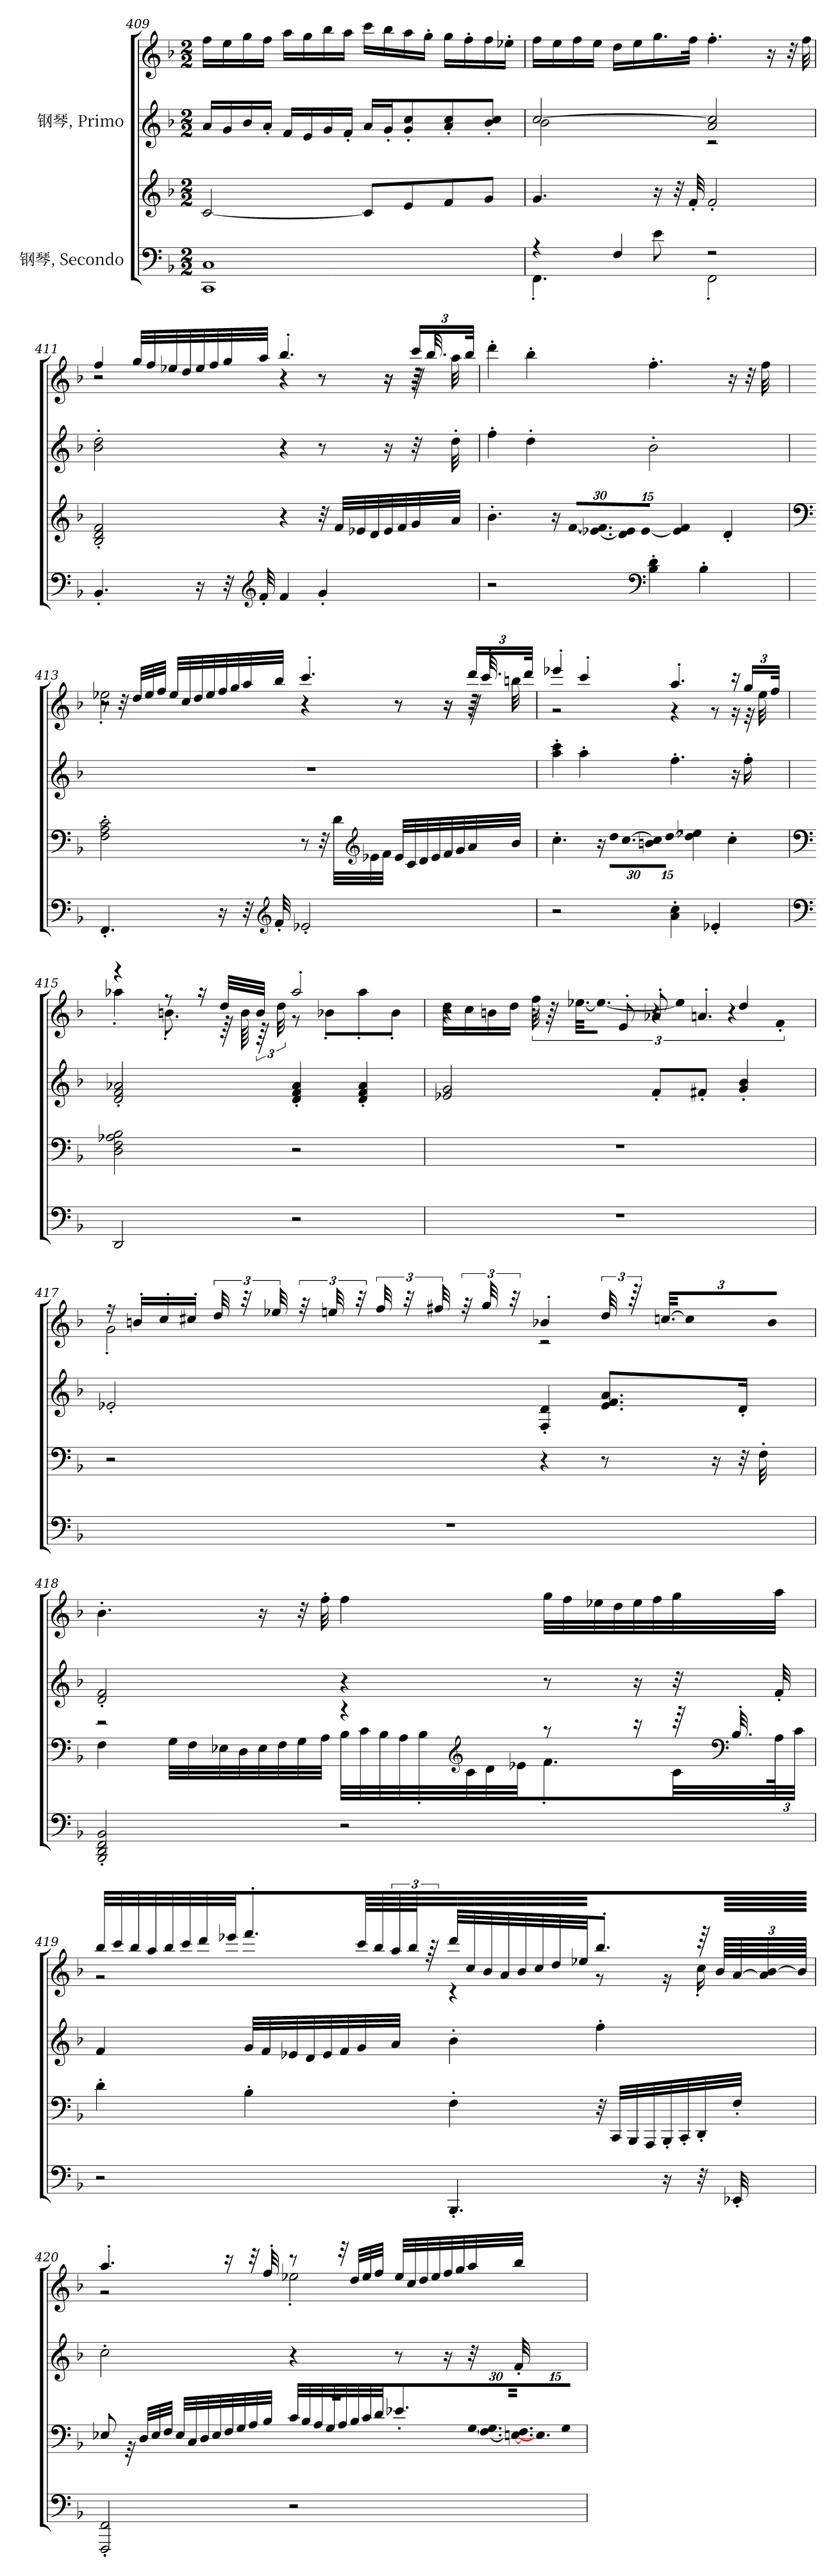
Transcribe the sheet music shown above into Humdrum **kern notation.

**kern	**kern	**kern	**kern
*part2	*part2	*part1	*part1
*staff4	*staff3	*staff2	*staff1
*I"钢琴, Secondo	*	*I"钢琴, Primo	*
*clefF4	*clefG2	*clefG2	*clefG2
*k[b-]	*k[b-]	*k[b-]	*k[b-]
*M2/2	*M2/2	*M2/2	*M2/2
=409	=409	=409	=409
1CC 1C	[2c/	16a/LL	16ff\LL
.	.	16g/	16ee\
.	.	16b-/	16gg\
.	.	16a'/JJ	16ff\JJ
.	.	16f/LL	16aa\LL
.	.	16e/	16gg\
.	.	16g/	16bb-\
.	.	16f'/JJ	16aa\JJ
.	8c/L]	16a/LL	16ccc\LL
.	.	16g'/J	16bb-\
.	8e/	8g/' 8cc/'	16aa\
.	.	.	16gg'\JJ
.	8f/	8a/' 8cc/'	16gg\LL
.	.	.	16ff'\
.	8g/J	8b-/' 8cc/'J	16ff\
.	.	.	16ee-X'\JJ
!!LO:LB:g=z
=410	=410	=410	=410
*^	*	*^	*
4r	4.FF'\	4.g/	[2cc/	2b-\	16ff\LL
.	.	.	.	.	16ee\
.	.	.	.	.	16ff\
.	.	.	.	.	16ee\JJ
4F/	.	.	.	.	16dd\LL
.	.	.	.	.	16ee\
.	8e\	16r	.	.	16.gg\
.	.	32r	.	.	.
.	.	32f'/	.	.	32ff\JJk
2r	2FF'\	2f'/	2a/ 2cc/]	2r	4.ff'\
.	.	.	.	.	16r
.	.	.	.	.	32r
.	.	.	.	.	32ff\
*v	*v	*	*v	*v	*
=411	=411	=411	=411
*	*	*	*MM66
*	*	*	*^
*	*	*	*	*^
4.BB-'/	2B-/' 2d/' 2f/'	2b-\' 2dd\'	2r	2r	4ff/
.	.	.	.	.	32gg/LLL
.	.	.	.	.	32ff/
.	.	.	.	.	32ee-X/
.	.	.	.	.	32dd/
16r	.	.	.	.	32ee-/
.	.	.	.	.	32ff/
32r	.	.	.	.	32gg/
*clefG2	*	*	*	*	*
32f'/	.	.	.	.	32aa/JJJ
4f/	4r	4r	4r	4r	4.bb-'/
4g'/	32r	8r	8r	8r	.
.	32f/LLL	.	.	.	.
.	32e-X/	.	.	.	.
.	32d/	.	.	.	.
.	32e-/	16r	16r	16r	16r
.	32f/	.	.	.	.
*	*	*	*	*	*Xbrackettup
.	32g/	32r	64r	32r	24ccc/LL
.	.	.	32.bb-'/	.	.
.	32a/JJJ	32dd'\	.	32aa\	.
.	.	.	.	.	48bb-/JJk
*	*	*	*v	*v	*v
!!LO:PB:g=z
=412	=412	=412	=412
2r	4.b-'\	4ff'\	4ddd'\
.	.	4dd'\	4bb-'\
.	16r	.	.
*	*Xbrackettup	*	*
!	!LO:N:vis=256%9	!	!
.	[960%17f/LLLL	.	.
!	!LO:N:vis=256.	!	!
.	[1920%17e-X/ 1920%17f/]K	.	.
!	!LO:N:vis=256%9	!	!
.	960%17d/ 960%17e-/]	.	.
.	1920ryy	.	.
!	!LO:N:vis=256%9	!	!
.	[960%17e-/JJJJ	.	.
*clefF4	*	*	*
4B-\' 4d\'	4e-/] 4f/	2b-'\	4.ff'\
4B-'\	4d'/	.	.
.	.	.	16r
.	.	.	32r
.	.	.	32ff\
!!LO:LB:g=z
=413	=413	=413	=413
*	*clefF4	*	*
*	*	*	*^
*	*	*	*	*^
4.FF'/	2F\' 2A\' 2c\'	1r	2r	2ee-X'\	8r
.	.	.	.	.	32r
.	.	.	.	.	32dd/LLL
.	.	.	.	.	32ee-/
.	.	.	.	.	32ff/JJJ
.	.	.	.	.	32ee-/LLL
.	.	.	.	.	32cc/
.	.	.	.	.	32dd/
.	.	.	.	.	32ee-/
16r	.	.	.	.	32ff/
.	.	.	.	.	32gg/
32r	.	.	.	.	32aa/
*clefG2	*	*	*	*	*
32f'/	.	.	.	.	32bb-/JJJ
2e-X'/	8r	.	4r	4r	4.ccc'/
.	32r	.	.	.	.
.	32d\LLL	.	.	.	.
*	*clefG2	*	*	*	*
.	32e-X\	.	.	.	.
.	32f\JJJ	.	.	.	.
.	32e-/LLL	.	8r	8r	.
.	32c/	.	.	.	.
.	32d/	.	.	.	.
.	32e-/	.	.	.	.
.	32f/	.	16r	16r	16r
.	32g/	.	.	.	.
.	32a/	.	64r	32r	24ddd/LL
.	.	.	32.ccc'/	.	.
.	32b-/JJJ	.	.	32bbn\	.
.	.	.	.	.	48ddd/JJk
*	*	*	*	*v	*v
!!LO:LB:g=z
=414	=414	=414	=414	=414
2r	4.cc'\	4aa\' 4ccc\'	4eee-X'/	2r
.	.	4aa'\	4ccc'/	.
.	16r	.	.	.
!	!LO:N:vis=256%9	!	!	!
.	960%17dd\LLLL	.	.	.
!	!LO:N:vis=256.	!	!	!
.	[1920%17cc\K	.	.	.
!	!LO:N:vis=256%9	!	!	!
.	960%17bn\ 960%17cc\]	.	.	.
.	1920ryy	.	.	.
!	!LO:N:vis=256%9	!	!	!
.	[960%17dd\JJJJ	.	.	.
4a\' 4cc\'	4dd\] 4ee-X\	4.ff'\	4.aa'/	4r
4e-X'/	4cc'\	.	.	8r
.	.	16r	16r	16r
.	.	16ff'\	24gg/LL	32r
.	.	.	.	32ee\
.	.	.	48ff/JJk	.
=415	=415	=415	=415	=415
*clefF4	*clefF4	*	*	*
2DD/	2D\ 2F\ 2A-X\ 2B-\	2d/' 2f/' 2a-X/'	4r	4aa-X'\
.	.	.	8r	8.bn'\
.	.	.	16r	.
.	.	.	32dd/LLL	64r
.	.	.	.	64b\
*	*	*	*	*brackettup
.	.	.	32b/JJJ	96r
.	.	.	.	48dd\
2r	2r	4d/' 4f/' 4a-/'	2aa-'/	8r
.	.	.	.	8b-X'\L
.	.	4d/' 4f/' 4a-/'	.	8aa-'\
.	.	.	.	8b-'\J
!!LO:PB:g=z
=416	=416	=416	=416	=416
*	*	*	*	*^
1r	1r	2e-X/ 2g/	2r	16dd\LL	4r
.	.	.	.	16cc\	.
.	.	.	.	16bn\	.
.	.	.	.	16dd\JJ	.
.	.	.	.	48ff\	8r
.	.	.	.	96r	.
.	.	.	.	[48.ee-X\KKL	.
.	.	.	.	8.ee-\J_	.
.	.	.	.	.	8e'/
.	.	8f'/L	4r	4ee-\]	8a-X'/
.	.	8f#X'/J	.	.	4.an'/
.	.	4g/' 4b-/'	4dd/	8r	.
.	.	.	.	8f'\	.
*	*	*	*	*v	*v
!!LO:LB:g=z
=417	=417	=417	=417	=417
1r	2r	2e-X'/	16r	2g'\
.	.	.	16bn'/LL	.
.	.	.	16cc'/	.
.	.	.	16cc#X'/JJ	.
.	.	.	48dd/	.
.	.	.	48r	.
.	.	.	48ee-X/	.
.	.	.	48r	.
.	.	.	48een/	.
.	.	.	48r	.
.	.	.	48ff/	.
.	.	.	48r	.
.	.	.	48ff#X/	.
.	.	.	48r	.
.	.	.	48gg/	.
.	.	.	48r	.
*	*	*	*MM66	*
.	4r	4F/' 4d/'	4b-X'/	2r
.	8r	8.e-/ 8.f/ 8.a/L	48dd/	.
.	.	.	96r	.
.	.	.	[48.ccn/KKL	.
.	.	.	8cc/]	.
.	16r	.	.	.
.	32r	16d'/Jk	16b-/Jk	.
.	32F'\	.	.	.
*	*	*	*v	*v
!!LO:LB:g=z
=418	=418	=418	=418
*	*^	*	*
2BBB-/' 2DD/' 2FF/' 2BB-/'	2r	4F\	2d/' 2f/'	4.b-'\
.	.	32G\LLL	.	.
.	.	32F\	.	.
.	.	32E-X\	.	.
.	.	32D\	.	.
.	.	32E-\	.	16r
.	.	32F\	.	.
.	.	32G\	.	32r
.	.	32A\JJJ	.	32ff'\
2r	4r	32B-\LLL	4r	4ff\
.	.	32c\	.	.
.	.	32B-\	.	.
.	.	32A\	.	.
.	.	32B-'\	.	.
*	*clefG2	*	*	*
.	.	32c\	.	.
.	.	32d\	.	.
.	.	32e-X\JJ	.	.
.	8r	8.f'\	8r	32gg\LLL
.	.	.	.	32ff\
.	.	.	.	32ee-X\
.	.	.	.	32dd\
.	16r	.	16r	32ee-\
.	.	.	.	32ff\
.	64r	32c\LL	32r	32gg\
*	*clefF4	*	*	*
.	32.B-'/	.	.	.
.	.	96A\K	32f'/	32aa\JJJ
.	.	48c\JJJ	.	.
*	*v	*v	*	*
!!LO:PB:g=z
=419	=419	=419	=419
*	*	*	*^
2r	4d'\	4f/	32bb-/LLL	2r
.	.	.	32ccc/	.
.	.	.	32bb-/	.
.	.	.	32aa/	.
.	.	.	32bb-/	.
.	.	.	32ccc/	.
.	.	.	32ddd/	.
.	.	.	32eee-X/JJ	.
.	4B-'\	32g/LLL	8.fff'/	.
.	.	32f/	.	.
.	.	32e-X/	.	.
.	.	32d/	.	.
.	.	32e-/	.	.
.	.	32f/	.	.
.	.	32g/	64ccc/LLL	.
.	.	.	64bb-/	.
.	.	32a/JJJ	96aa/	.
.	.	.	96bb-/JJJJ	.
.	.	.	96r	.
4.BBB-'/	4F'\	4b-'\	32ddd/LLL	4r
.	.	.	32cc/	.
.	.	.	32b-/	.
.	.	.	32a/	.
.	.	.	32b-/	.
.	.	.	32cc/	.
.	.	.	32dd/	.
.	.	.	32ee-X/JJ	.
.	32r	4ff'\	8.bb-'/J	8r
.	32CC/LLL	.	.	.
.	32BBB-/	.	.	.
.	32AAA/	.	.	.
16r	32BBB-'/	.	.	16r
.	32CC'/	.	.	.
32r	32DD'/	.	64r	16cc'\
.	.	.	64b-/LLLL	.
*	*	*	*Xbrackettup	*
32EE-X'/	32F'/JJJ	.	[96a/	.
.	.	.	96a/] [96b-/	.
.	.	.	96b-/JJJJ]	.
!!LO:LB:g=z	!!
=420	=420	=420	=420	=420
*	*^	*	*	*
2FFF/' 2FF/'	1r	8E-X/	2cc'\	4.aa'/	2r
.	.	32r	.	.	.
.	.	32D/LLL	.	.	.
.	.	32E-/	.	.	.
.	.	32F/JJJ	.	.	.
.	.	32E-/LLL	.	.	.
.	.	32C/	.	.	.
.	.	32D/	.	.	.
.	.	32E-/	.	.	.
.	.	32F/	.	16r	.
.	.	32G/	.	.	.
.	.	32A/	.	32r	.
.	.	32B-/JJJ	.	32ff'/	.
2r	.	32c/LLL	4r	8r	2ee-X'\
.	.	32B-/	.	.	.
.	.	32A/	.	.	.
.	.	32G/	.	.	.
.	.	32A/	.	32r	.
.	.	32B-/	.	32dd/LLL	.
.	.	32c/	.	32ee-/	.
.	.	32d/JJ	.	32ff/JJJ	.
.	.	8.e-X'/	8r	32ee-/LLL	.
.	.	.	.	32cc/	.
.	.	.	.	32dd/	.
.	.	.	.	32ee-/	.
.	.	.	16r	32ff/	.
.	.	.	.	32gg/	.
!	!	!LO:N:vis=256%9	!	!	!
.	.	[960%17G/LLL	32r	32aa/	.
!	!	!LO:N:vis=256.	!	!	!
.	.	[1920%17F/ 1920%17G/]L	.	.	.
!	!	!LO:N:vis=256.	!	!	!
.	.	[1920%17En/ 1920%17F/]	.	.	.
.	.	.	32f'/	32bb-/JJJ	.
.	.	1920ryy	.	.	.
!	!	!LO:N:vis=256.	!	!	!
.	.	1920%17E/J]	.	.	.
!	!	!LO:N:vis=256%9	!	!	!
.	.	[960%17G/JJJJ	.	.	.
*	*v	*v	*	*v	*v
=	=	=	=
*-	*-	*-	*-
